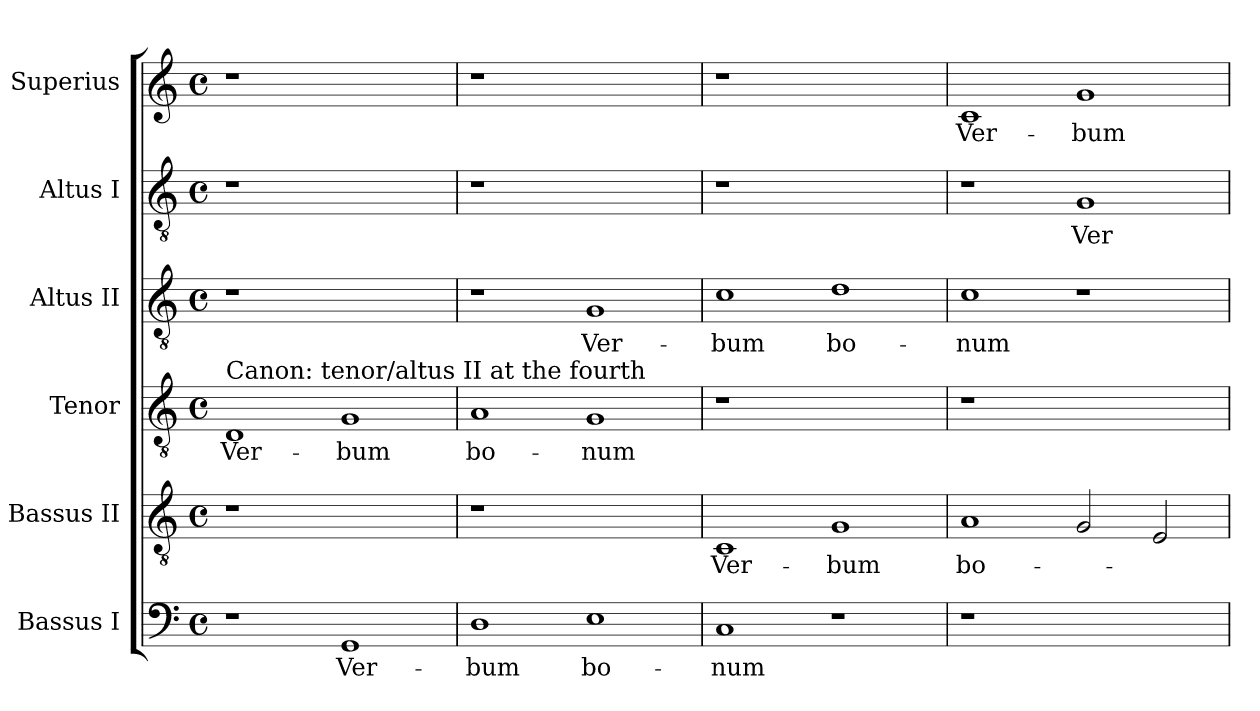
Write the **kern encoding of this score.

**kern	**text	**kern	**text	**kern	**text	**kern	**text	**kern	**text	**kern	**text
*part6	*part6	*part5	*part5	*part4	*part4	*part3	*part3	*part2	*part2	*part1	*part1
*staff6	*staff6	*staff5	*staff5	*staff4	*staff4	*staff3	*staff3	*staff2	*staff2	*staff1	*staff1
*I"Bassus I	*	*I"Bassus II	*	*I"Tenor	*	*I"Altus II	*	*I"Altus I	*	*I"Superius	*
*I'B. I	*	*I'B. II	*	*I'T.	*	*I'A. II	*	*I'A. I	*	*I'S	*
!!LO:PB:g=z
*clefF4	*	*clefGv2	*	*clefGv2	*	*clefGv2	*	*clefGv2	*	*clefG2	*
*	*	*ITrd7c12	*	*ITrd7c12	*	*ITrd7c12	*	*ITrd7c12	*	*	*
*k[]	*	*k[]	*	*k[]	*	*k[]	*	*k[]	*	*k[]	*
*C:	*	*C:	*	*C:	*	*C:	*	*C:	*	*C:	*
*M4/4	*	*M4/4	*	*M4/4	*	*M4/4	*	*M4/4	*	*M4/4	*
*met(c)	*	*met(c)	*	*met(c)	*	*met(c)	*	*met(c)	*	*met(c)	*
=1	=1	=1	=1	=1	=1	=1	=1	=1	=1	=1	=1
!	!	!LO:N:vis=1	!	!	!	!	!	!	!	!	!
!	!	!	!	!LO:TX:a:t=Canon&colon; tenor/altus II at the fourth	!	!	!	!	!	!	!
!	!	!	!	!	!LO:LY:b:color=#000000	!LO:N:vis=1	!	!LO:N:vis=1	!	!LO:N:vis=1	!
1r	.	1r	.	1DDi	Ver-	1r	.	1r	.	1r	.
!	!LO:LY:b:color=#000000	!	!	!	!	!	!	!	!	!	!
!	!	!	!	!	!LO:LY:b:color=#000000	!	!	!	!	!	!
1GGi	Ver-	1ryy	.	1GGi	-bum	1ryy	.	1ryy	.	1ryy	.
=2	=2	=2	=2	=2	=2	=2	=2	=2	=2	=2	=2
!	!LO:LY:b:color=#000000	!LO:N:vis=1	!	!	!	!	!	!	!	!	!
!	!	!	!	!	!LO:LY:b:color=#000000	!	!	!LO:N:vis=1	!	!LO:N:vis=1	!
1Di	-bum	1r	.	1AAi	bo-	1r	.	1r	.	1r	.
!	!LO:LY:b:color=#000000	!	!	!	!	!	!	!	!	!	!
!	!	!	!	!	!LO:LY:b:color=#000000	!	!	!	!	!	!
!	!	!	!	!	!	!	!LO:LY:b:color=#000000	!	!	!	!
1Ei	bo-	1ryy	.	1GGi	-num	1GGi	Ver-	1ryy	.	1ryy	.
=3	=3	=3	=3	=3	=3	=3	=3	=3	=3	=3	=3
!	!LO:LY:b:color=#000000	!	!	!	!	!	!	!	!	!	!
!	!	!	!LO:LY:b:color=#000000	!LO:N:vis=1	!	!	!	!	!	!	!
!	!	!	!	!	!	!	!LO:LY:b:color=#000000	!LO:N:vis=1	!	!LO:N:vis=1	!
1Ci	-num	1CCi	Ver-	1r	.	1Ci	-bum	1r	.	1r	.
!	!	!	!LO:LY:b:color=#000000	!	!	!	!	!	!	!	!
!	!	!	!	!	!	!	!LO:LY:b:color=#000000	!	!	!	!
1r	.	1GGi	-bum	1ryy	.	1Di	bo-	1ryy	.	1ryy	.
=4	=4	=4	=4	=4	=4	=4	=4	=4	=4	=4	=4
!LO:N:vis=1	!	!	!	!	!	!	!	!	!	!	!
!	!	!	!LO:LY:b:color=#000000	!LO:N:vis=1	!	!	!	!	!	!	!
!	!	!	!	!	!	!	!LO:LY:b:color=#000000	!	!	!	!
!	!	!	!	!	!	!	!	!	!	!	!LO:LY:b:color=#000000
1r	.	1AAi	bo-	1r	.	1Ci	-num	1r	.	1ci	Ver-
!	!	!	!	!	!	!	!	!	!LO:LY:b:color=#000000	!	!
!	!	!	!	!	!	!	!	!	!	!	!LO:LY:b:color=#000000
1ryy	.	2GGi/	.	1ryy	.	1r	.	1GGi	Ver-	1gi	-bum
.	.	2EEi/	.	.	.	.	.	.	.	.	.
=	=	=	=	=	=	=	=	=	=	=	=
*-	*-	*-	*-	*-	*-	*-	*-	*-	*-	*-	*-
